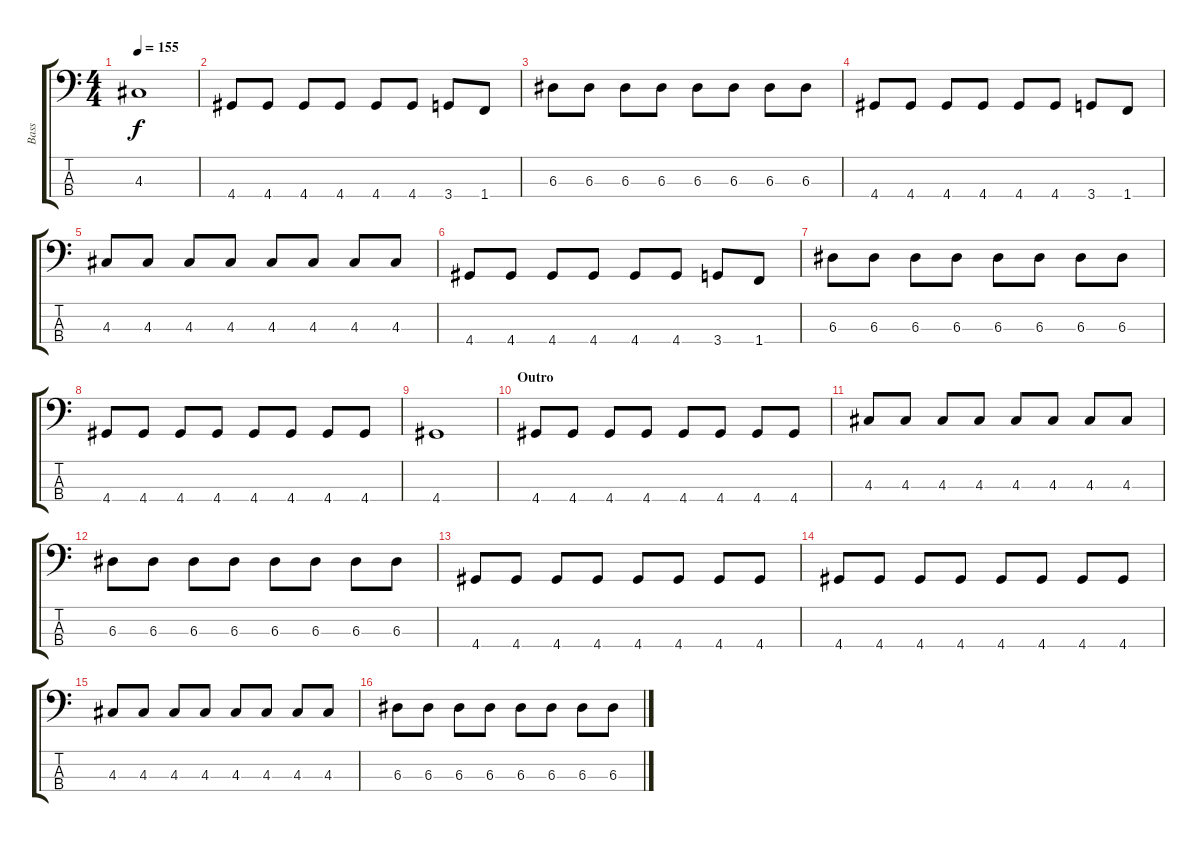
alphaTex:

\track ("Bass" "Bass") {instrument electricbassfinger}
\staff {score tabs}
\tuning (G2 D2 A1 E1) {hide}
\ts (4 4)
\tempo 155
\clef f4
\ks c
4.3.1{dy f} |
4.4.8 4.4.8 4.4.8 4.4.8 4.4.8 4.4.8 3.4.8 1.4.8 |
6.3.8 6.3.8 6.3.8 6.3.8 6.3.8 6.3.8 6.3.8 6.3.8 |
4.4.8 4.4.8 4.4.8 4.4.8 4.4.8 4.4.8 3.4.8 1.4.8 |
4.3.8 4.3.8 4.3.8 4.3.8 4.3.8 4.3.8 4.3.8 4.3.8 |
4.4.8 4.4.8 4.4.8 4.4.8 4.4.8 4.4.8 3.4.8 1.4.8 |
6.3.8 6.3.8 6.3.8 6.3.8 6.3.8 6.3.8 6.3.8 6.3.8 |
4.4.8 4.4.8 4.4.8 4.4.8 4.4.8 4.4.8 4.4.8 4.4.8 |
4.4.1 |
\section ("" "Outro")
4.4.8 4.4.8 4.4.8 4.4.8 4.4.8 4.4.8 4.4.8 4.4.8 |
4.3.8 4.3.8 4.3.8 4.3.8 4.3.8 4.3.8 4.3.8 4.3.8 |
6.3.8 6.3.8 6.3.8 6.3.8 6.3.8 6.3.8 6.3.8 6.3.8 |
4.4.8 4.4.8 4.4.8 4.4.8 4.4.8 4.4.8 4.4.8 4.4.8 |
4.4.8 4.4.8 4.4.8 4.4.8 4.4.8 4.4.8 4.4.8 4.4.8 |
4.3.8 4.3.8 4.3.8 4.3.8 4.3.8 4.3.8 4.3.8 4.3.8 |
6.3.8 6.3.8 6.3.8 6.3.8 6.3.8 6.3.8 6.3.8 6.3.8
